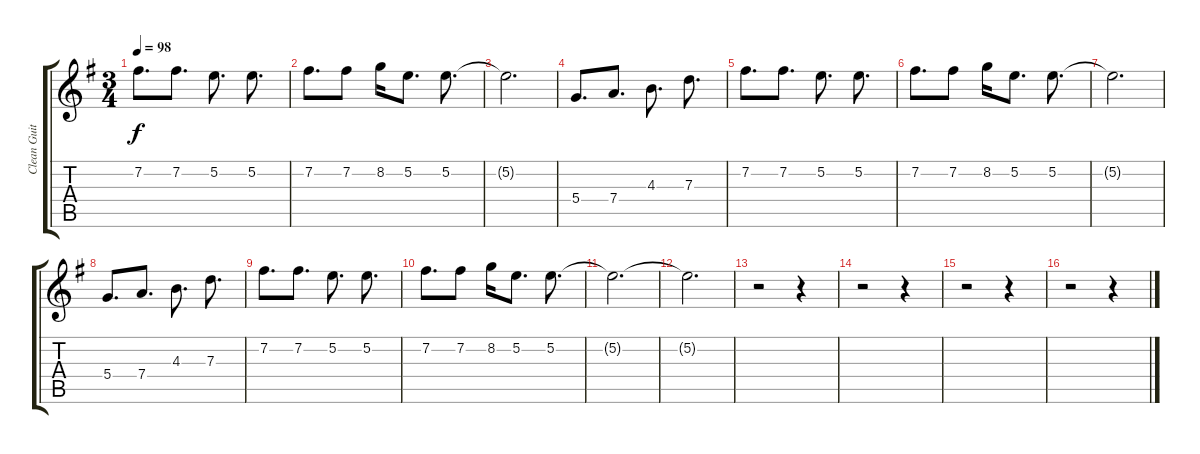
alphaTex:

\track ("Clean Guitar" "Clean Guit") {instrument acousticguitarsteel}
\staff {score tabs}
\tuning (E4 B3 G3 D3 A2 E2) {hide}
\ts (3 4)
\tempo 98
\clef g2
\ks eminor
7.2.8{d dy f} 7.2.8{d} 5.2.8{d} 5.2.8{d} |
7.2.8{d} 7.2.8 8.2.16 5.2.8{d} 5.2.8{d} |
5.2{t}.2{d} |
5.4.8{d volume 16 balance 12 instrument overdrivenguitar} 7.4.8{d} 4.3.8{d} 7.3.8{d} |
7.2.8{d} 7.2.8{d} 5.2.8{d} 5.2.8{d} |
7.2.8{d} 7.2.8 8.2.16 5.2.8{d} 5.2.8{d} |
5.2{t}.2{d} |
5.4.8{d volume 16 balance 12 instrument overdrivenguitar} 7.4.8{d} 4.3.8{d} 7.3.8{d} |
7.2.8{d} 7.2.8{d} 5.2.8{d} 5.2.8{d} |
7.2.8{d} 7.2.8 8.2.16 5.2.8{d} 5.2.8{d} |
5.2{t}.2{d} |
5.2{t}.2{d volume 0} |
r.2 r.4 |
r.2 r.4 |
r.2 r.4 |
r.2 r.4
